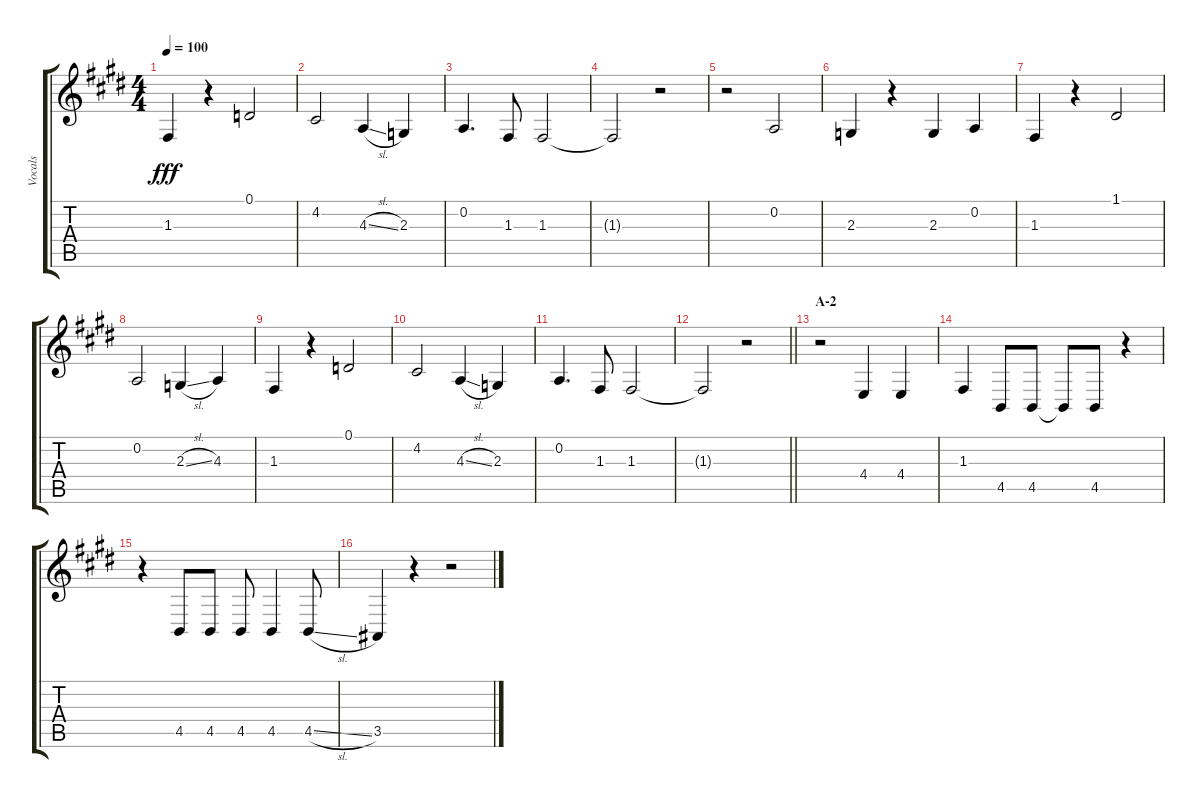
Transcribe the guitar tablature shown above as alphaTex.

\track ("Vocals" "Vocals") {instrument voiceoohs}
\staff {score tabs}
\tuning (D4 A3 F3 C3 G2 D2) {hide}
\ts (4 4)
\tempo 100
\clef g2
\ks e
1.3.4{dy fff} r.4 0.1.2 |
4.2.2 4.3{sl}.4 2.3.4 |
0.2.4{d} 1.3.8 1.3.2 |
1.3{t}.2 r.2 |
r.2 0.2.2 |
2.3.4 r.4 2.3.4 0.2.4 |
1.3.4 r.4 1.1.2 |
0.2.2 2.3{sl}.4 4.3.4 |
1.3.4 r.4 0.1.2 |
4.2.2 4.3{sl}.4 2.3.4 |
0.2.4{d} 1.3.8 1.3.2 |
\barLineRight lightlight
1.3{t}.2 r.2 |
\section ("" "A-2")
r.2 4.4.4 4.4.4 |
1.3.4 4.5.8 4.5.8 4.5{t}.8 4.5.8 r.4 |
r.4 4.5.8 4.5.8 4.5.8 4.5.4 4.5{sl}.8 |
3.5.4 r.4 r.2
